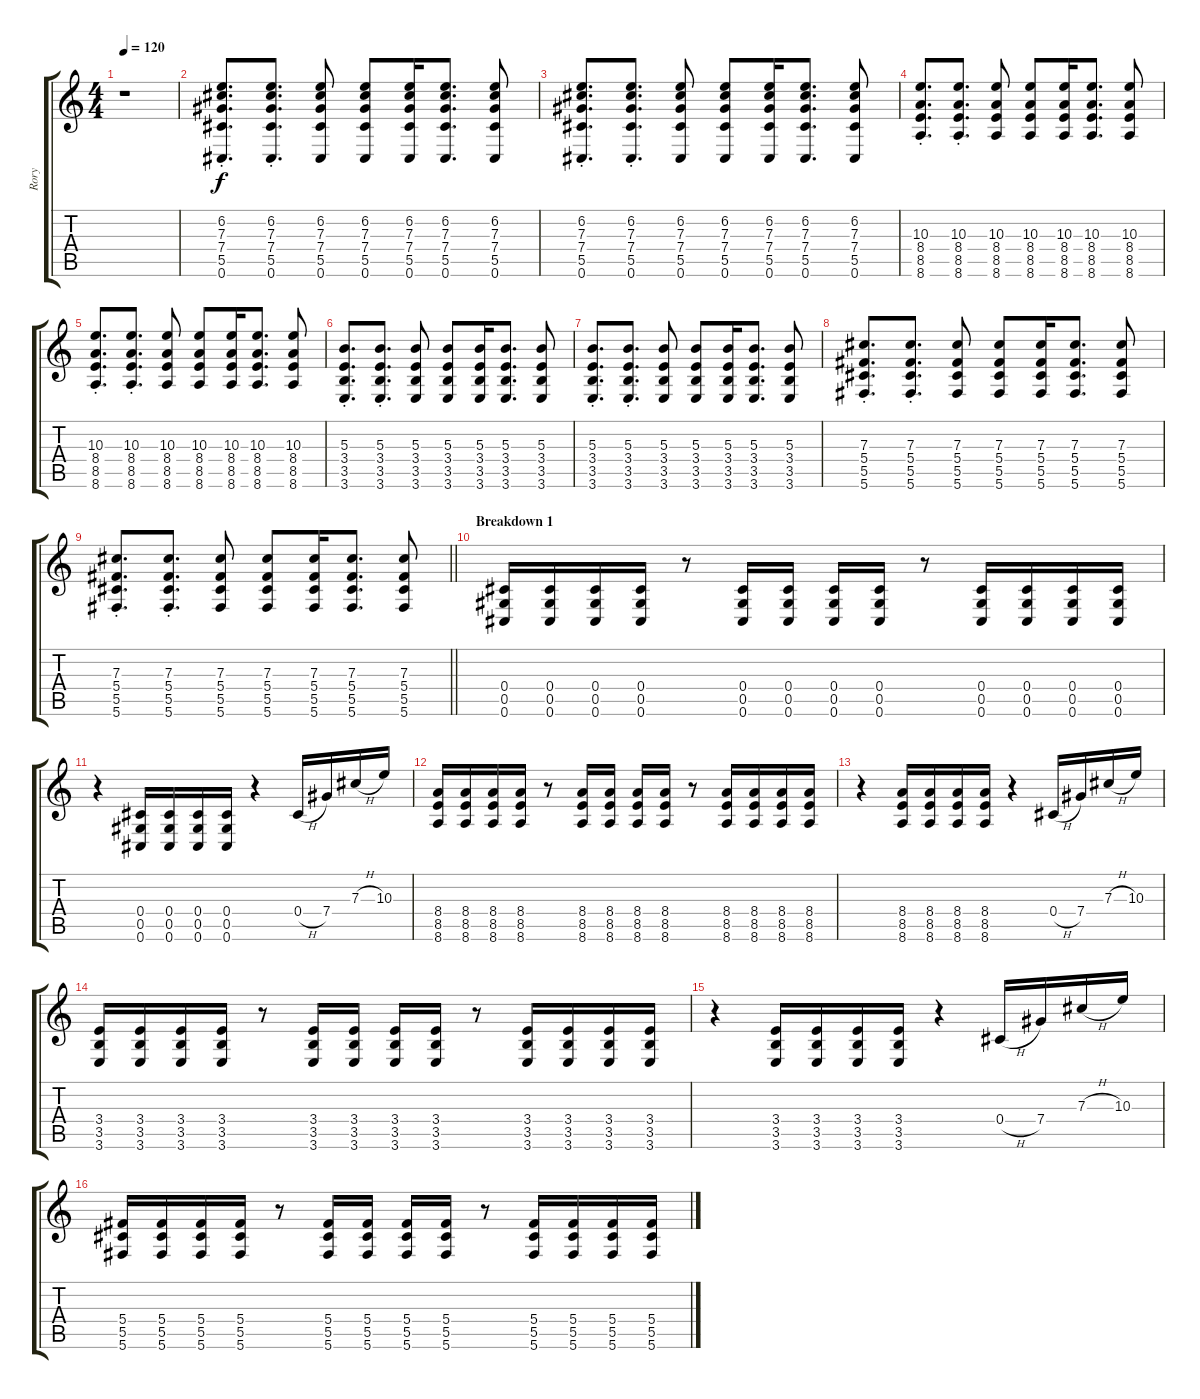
\track ("Rory" "Rory") {instrument overdrivenguitar}
\staff {score tabs}
\tuning (Eb4 Bb3 Gb3 Db3 Ab2 Db2) {hide}
\ts (4 4)
\tempo 120
\clef g2
\ks c
r.1{dy f} |
(6.2{st} 7.3{st} 7.4{st} 5.5{st} 0.6{st}).8{d} (6.2{st} 7.3{st} 7.4{st} 5.5{st} 0.6{st}).8{d} (6.2 7.3 7.4 5.5 0.6).8 (6.2 7.3 7.4 5.5 0.6).8 (6.2 7.3 7.4 5.5 0.6).16 (6.2 7.3 7.4 5.5 0.6).8{d} (6.2 7.3 7.4 5.5 0.6).8 |
(6.2{st} 7.3{st} 7.4{st} 5.5{st} 0.6{st}).8{d} (6.2{st} 7.3{st} 7.4{st} 5.5{st} 0.6{st}).8{d} (6.2 7.3 7.4 5.5 0.6).8 (6.2 7.3 7.4 5.5 0.6).8 (6.2 7.3 7.4 5.5 0.6).16 (6.2 7.3 7.4 5.5 0.6).8{d} (6.2 7.3 7.4 5.5 0.6).8 |
(10.3{st} 8.4{st} 8.5{st} 8.6{st}).8{d} (10.3{st} 8.4{st} 8.5{st} 8.6{st}).8{d} (10.3 8.4 8.5 8.6).8 (10.3 8.4 8.5 8.6).8 (10.3 8.4 8.5 8.6).16 (10.3 8.4 8.5 8.6).8{d} (10.3 8.4 8.5 8.6).8 |
(10.3{st} 8.4{st} 8.5{st} 8.6{st}).8{d} (10.3{st} 8.4{st} 8.5{st} 8.6{st}).8{d} (10.3 8.4 8.5 8.6).8 (10.3 8.4 8.5 8.6).8 (10.3 8.4 8.5 8.6).16 (10.3 8.4 8.5 8.6).8{d} (10.3 8.4 8.5 8.6).8 |
(5.3{st} 3.4{st} 3.5{st} 3.6{st}).8{d} (5.3{st} 3.4{st} 3.5{st} 3.6{st}).8{d} (5.3 3.4 3.5 3.6).8 (5.3 3.4 3.5 3.6).8 (5.3 3.4 3.5 3.6).16 (5.3 3.4 3.5 3.6).8{d} (5.3 3.4 3.5 3.6).8 |
(5.3{st} 3.4{st} 3.5{st} 3.6{st}).8{d} (5.3{st} 3.4{st} 3.5{st} 3.6{st}).8{d} (5.3 3.4 3.5 3.6).8 (5.3 3.4 3.5 3.6).8 (5.3 3.4 3.5 3.6).16 (5.3 3.4 3.5 3.6).8{d} (5.3 3.4 3.5 3.6).8 |
(7.3{st} 5.4{st} 5.5{st} 5.6{st}).8{d} (7.3{st} 5.4{st} 5.5{st} 5.6{st}).8{d} (7.3 5.4 5.5 5.6).8 (7.3 5.4 5.5 5.6).8 (7.3 5.4 5.5 5.6).16 (7.3 5.4 5.5 5.6).8{d} (7.3 5.4 5.5 5.6).8 |
\barLineRight lightlight
(7.3{st} 5.4{st} 5.5{st} 5.6{st}).8{d} (7.3{st} 5.4{st} 5.5{st} 5.6{st}).8{d} (7.3 5.4 5.5 5.6).8 (7.3 5.4 5.5 5.6).8 (7.3 5.4 5.5 5.6).16 (7.3 5.4 5.5 5.6).8{d} (7.3 5.4 5.5 5.6).8 |
\section ("" "Breakdown 1")
(0.4 0.5 0.6).16 (0.4 0.5 0.6).16 (0.4 0.5 0.6).16 (0.4 0.5 0.6).16 r.8 (0.4 0.5 0.6).16 (0.4 0.5 0.6).16 (0.4 0.5 0.6).16 (0.4 0.5 0.6).16 r.8 (0.4 0.5 0.6).16 (0.4 0.5 0.6).16 (0.4 0.5 0.6).16 (0.4 0.5 0.6).16 |
r.4 (0.4 0.5 0.6).16 (0.4 0.5 0.6).16 (0.4 0.5 0.6).16 (0.4 0.5 0.6).16 r.4 0.4{h}.16 7.4.16 7.3{h}.16 10.3.16 |
(8.4 8.5 8.6).16 (8.4 8.5 8.6).16 (8.4 8.5 8.6).16 (8.4 8.5 8.6).16 r.8 (8.4 8.5 8.6).16 (8.4 8.5 8.6).16 (8.4 8.5 8.6).16 (8.4 8.5 8.6).16 r.8 (8.4 8.5 8.6).16 (8.4 8.5 8.6).16 (8.4 8.5 8.6).16 (8.4 8.5 8.6).16 |
r.4 (8.4 8.5 8.6).16 (8.4 8.5 8.6).16 (8.4 8.5 8.6).16 (8.4 8.5 8.6).16 r.4 0.4{h}.16 7.4.16 7.3{h}.16 10.3.16 |
(3.4 3.5 3.6).16 (3.4 3.5 3.6).16 (3.4 3.5 3.6).16 (3.4 3.5 3.6).16 r.8 (3.4 3.5 3.6).16 (3.4 3.5 3.6).16 (3.4 3.5 3.6).16 (3.4 3.5 3.6).16 r.8 (3.4 3.5 3.6).16 (3.4 3.5 3.6).16 (3.4 3.5 3.6).16 (3.4 3.5 3.6).16 |
r.4 (3.4 3.5 3.6).16 (3.4 3.5 3.6).16 (3.4 3.5 3.6).16 (3.4 3.5 3.6).16 r.4 0.4{h}.16 7.4.16 7.3{h}.16 10.3.16 |
(5.4 5.5 5.6).16 (5.4 5.5 5.6).16 (5.4 5.5 5.6).16 (5.4 5.5 5.6).16 r.8 (5.4 5.5 5.6).16 (5.4 5.5 5.6).16 (5.4 5.5 5.6).16 (5.4 5.5 5.6).16 r.8 (5.4 5.5 5.6).16 (5.4 5.5 5.6).16 (5.4 5.5 5.6).16 (5.4 5.5 5.6).16
